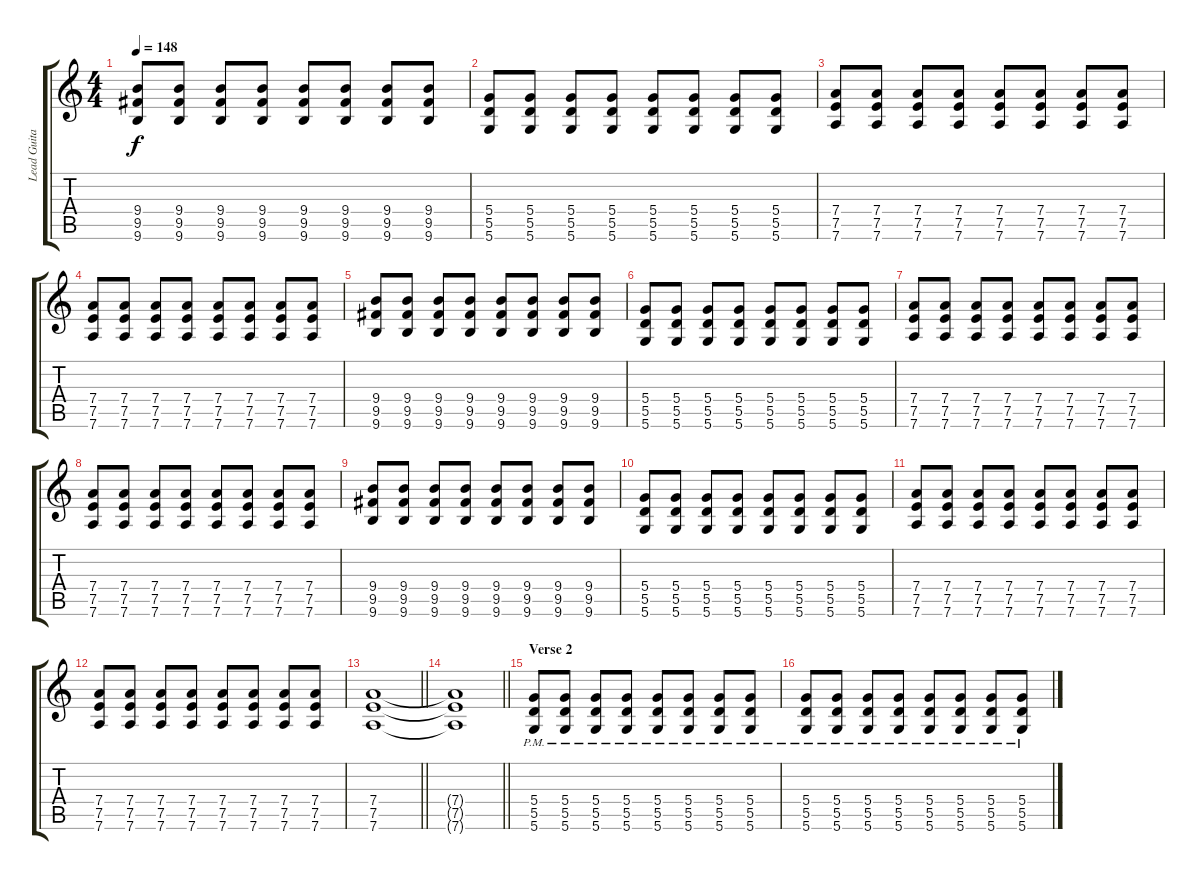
\track ("Lead Guitar" "Lead Guita") {instrument overdrivenguitar}
\staff {score tabs}
\tuning (E4 B3 G3 D3 A2 D2) {hide}
\ts (4 4)
\tempo 148
\clef g2
\ks c
(9.4 9.5 9.6).8{dy f} (9.4 9.5 9.6).8 (9.4 9.5 9.6).8 (9.4 9.5 9.6).8 (9.4 9.5 9.6).8 (9.4 9.5 9.6).8 (9.4 9.5 9.6).8 (9.4 9.5 9.6).8 |
(5.4 5.5 5.6).8 (5.4 5.5 5.6).8 (5.4 5.5 5.6).8 (5.4 5.5 5.6).8 (5.4 5.5 5.6).8 (5.4 5.5 5.6).8 (5.4 5.5 5.6).8 (5.4 5.5 5.6).8 |
(7.4 7.5 7.6).8 (7.4 7.5 7.6).8 (7.4 7.5 7.6).8 (7.4 7.5 7.6).8 (7.4 7.5 7.6).8 (7.4 7.5 7.6).8 (7.4 7.5 7.6).8 (7.4 7.5 7.6).8 |
(7.4 7.5 7.6).8 (7.4 7.5 7.6).8 (7.4 7.5 7.6).8 (7.4 7.5 7.6).8 (7.4 7.5 7.6).8 (7.4 7.5 7.6).8 (7.4 7.5 7.6).8 (7.4 7.5 7.6).8 |
(9.4 9.5 9.6).8 (9.4 9.5 9.6).8 (9.4 9.5 9.6).8 (9.4 9.5 9.6).8 (9.4 9.5 9.6).8 (9.4 9.5 9.6).8 (9.4 9.5 9.6).8 (9.4 9.5 9.6).8 |
(5.4 5.5 5.6).8 (5.4 5.5 5.6).8 (5.4 5.5 5.6).8 (5.4 5.5 5.6).8 (5.4 5.5 5.6).8 (5.4 5.5 5.6).8 (5.4 5.5 5.6).8 (5.4 5.5 5.6).8 |
(7.4 7.5 7.6).8 (7.4 7.5 7.6).8 (7.4 7.5 7.6).8 (7.4 7.5 7.6).8 (7.4 7.5 7.6).8 (7.4 7.5 7.6).8 (7.4 7.5 7.6).8 (7.4 7.5 7.6).8 |
(7.4 7.5 7.6).8 (7.4 7.5 7.6).8 (7.4 7.5 7.6).8 (7.4 7.5 7.6).8 (7.4 7.5 7.6).8 (7.4 7.5 7.6).8 (7.4 7.5 7.6).8 (7.4 7.5 7.6).8 |
(9.4 9.5 9.6).8 (9.4 9.5 9.6).8 (9.4 9.5 9.6).8 (9.4 9.5 9.6).8 (9.4 9.5 9.6).8 (9.4 9.5 9.6).8 (9.4 9.5 9.6).8 (9.4 9.5 9.6).8 |
(5.4 5.5 5.6).8 (5.4 5.5 5.6).8 (5.4 5.5 5.6).8 (5.4 5.5 5.6).8 (5.4 5.5 5.6).8 (5.4 5.5 5.6).8 (5.4 5.5 5.6).8 (5.4 5.5 5.6).8 |
(7.4 7.5 7.6).8 (7.4 7.5 7.6).8 (7.4 7.5 7.6).8 (7.4 7.5 7.6).8 (7.4 7.5 7.6).8 (7.4 7.5 7.6).8 (7.4 7.5 7.6).8 (7.4 7.5 7.6).8 |
(7.4 7.5 7.6).8 (7.4 7.5 7.6).8 (7.4 7.5 7.6).8 (7.4 7.5 7.6).8 (7.4 7.5 7.6).8 (7.4 7.5 7.6).8 (7.4 7.5 7.6).8 (7.4 7.5 7.6).8 |
\barLineRight lightlight
(7.4 7.5 7.6).1 |
\section ("" "")
\barLineRight lightlight
(7.4{t} 7.5{t} 7.6{t}).1 |
\section ("" "Verse 2")
(5.4{pm} 5.5{pm} 5.6{pm}).8 (5.4{pm} 5.5{pm} 5.6{pm}).8 (5.4{pm} 5.5{pm} 5.6{pm}).8 (5.4{pm} 5.5{pm} 5.6{pm}).8 (5.4{pm} 5.5{pm} 5.6{pm}).8 (5.4{pm} 5.5{pm} 5.6{pm}).8 (5.4{pm} 5.5{pm} 5.6{pm}).8 (5.4{pm} 5.5{pm} 5.6{pm}).8 |
(5.4{pm} 5.5{pm} 5.6{pm}).8 (5.4{pm} 5.5{pm} 5.6{pm}).8 (5.4{pm} 5.5{pm} 5.6{pm}).8 (5.4{pm} 5.5{pm} 5.6{pm}).8 (5.4{pm} 5.5{pm} 5.6{pm}).8 (5.4{pm} 5.5{pm} 5.6{pm}).8 (5.4{pm} 5.5{pm} 5.6{pm}).8 (5.4{pm} 5.5{pm} 5.6{pm}).8
